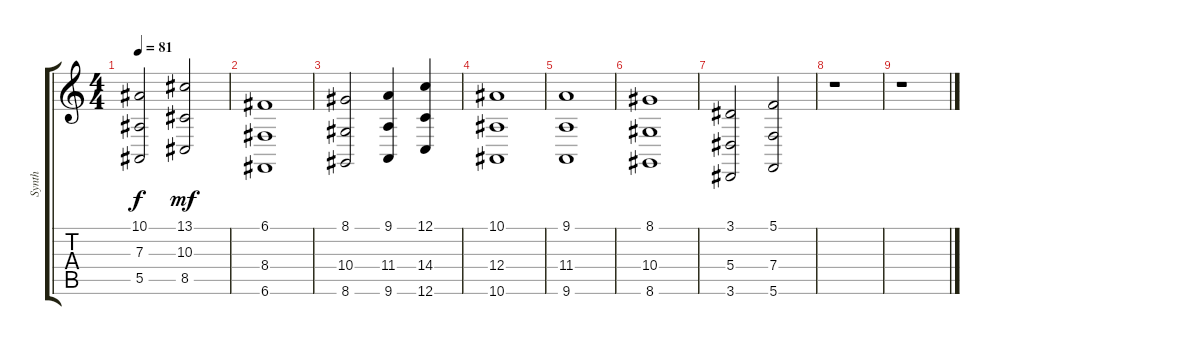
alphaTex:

\track ("Synth" "Synth") {instrument choiraahs}
\staff {score tabs}
\tuning (C4 G3 Eb3 Bb2 F2 C2) {hide}
\ts (4 4)
\tempo 81
\clef g2
\ks c
(10.1{t} 7.3{t} 5.5{t}).2{dy f} (13.1 10.3 8.5).2{dy mf} |
(6.1 8.4 6.6).1 |
(8.1 10.4 8.6).2 (9.1 11.4 9.6).4 (12.1 14.4 12.6).4 |
(10.1 12.4 10.6).1 |
(9.1 11.4 9.6).1 |
(8.1 10.4 8.6).1 |
(3.1 5.4 3.6).2 (5.1 7.4 5.6).2 |
r.1 |
r.1
